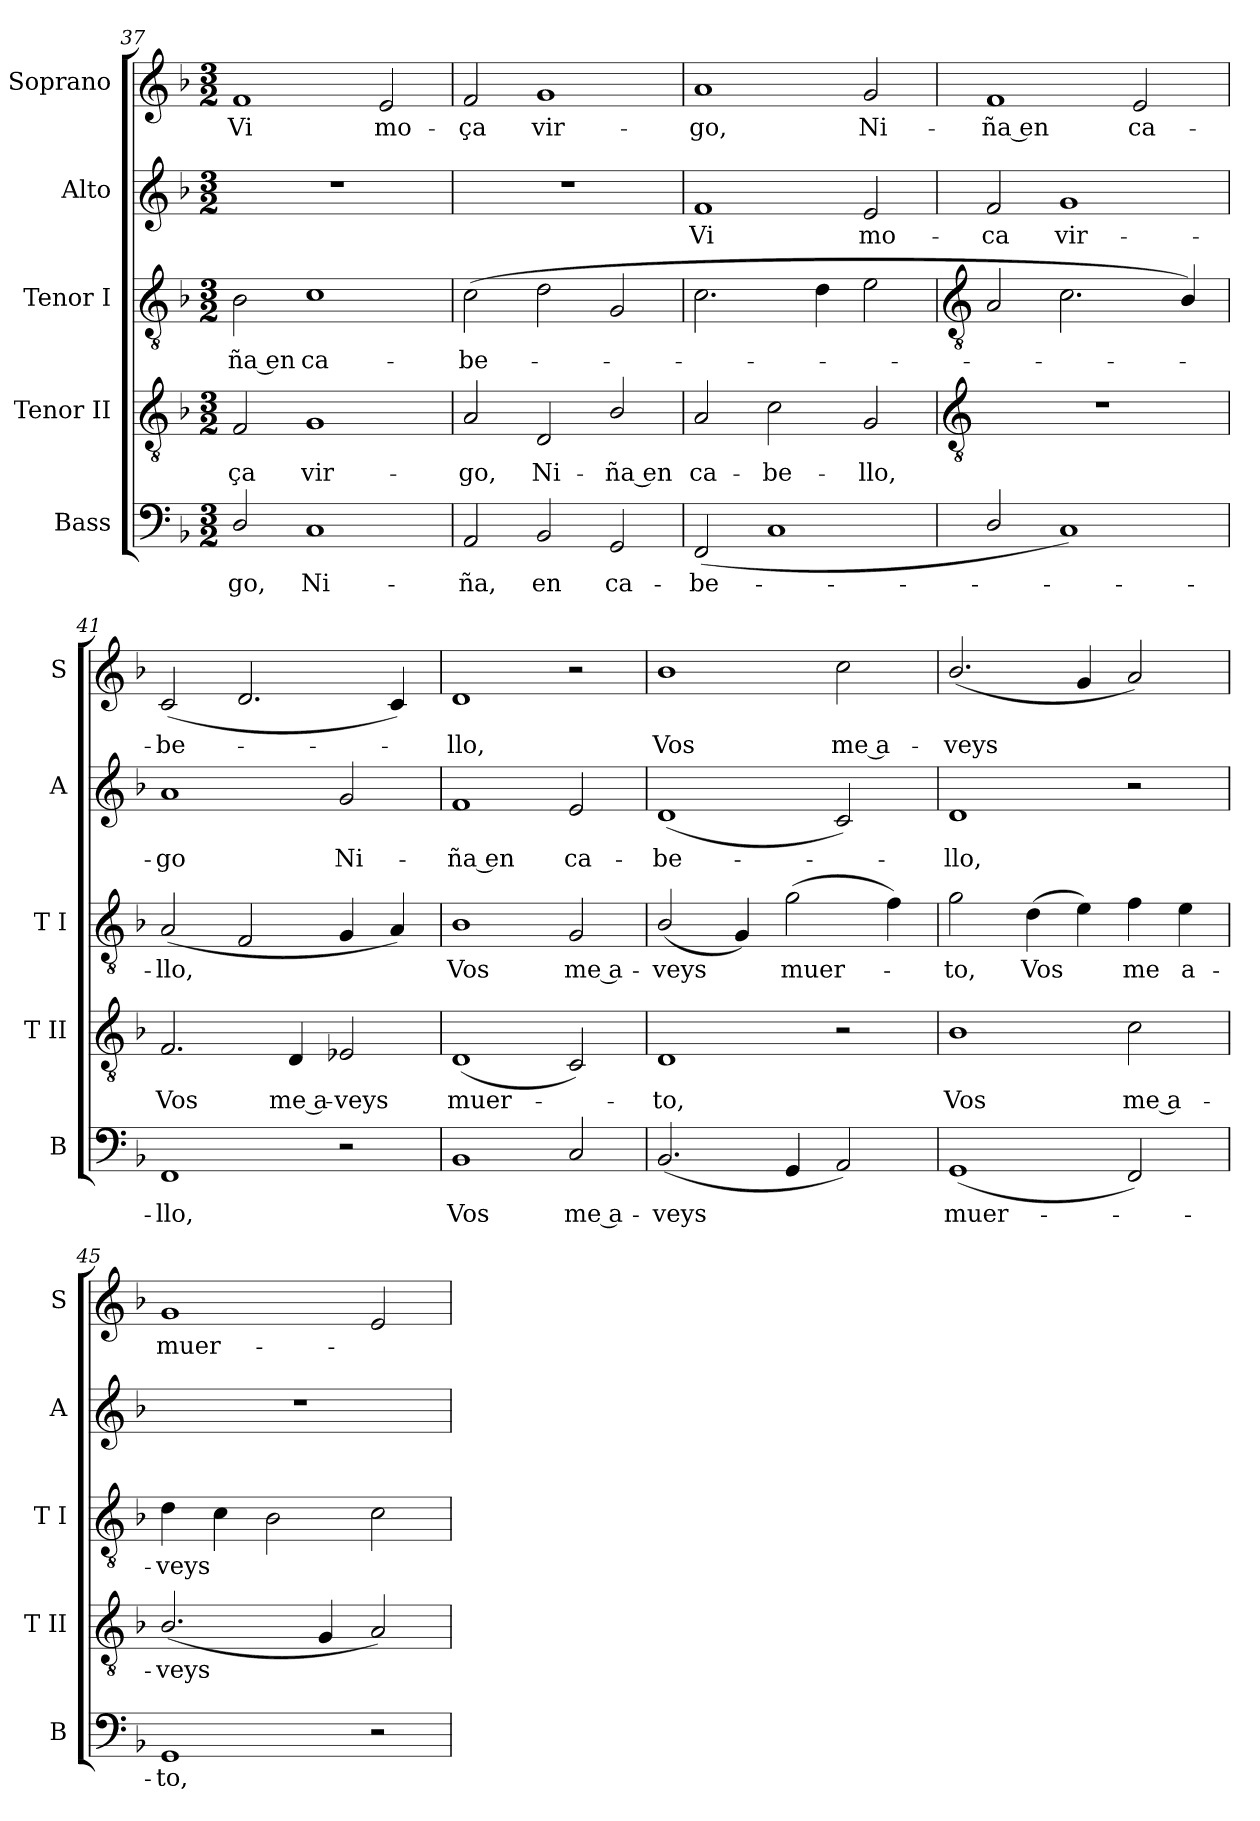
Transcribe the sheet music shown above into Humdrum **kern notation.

**kern	**text	**kern	**text	**kern	**text	**kern	**text	**kern	**text
*part5	*part5	*part4	*part4	*part3	*part3	*part2	*part2	*part1	*part1
*staff5	*staff5	*staff4	*staff4	*staff3	*staff3	*staff2	*staff2	*staff1	*staff1
*I"Bass	*	*I"Tenor II	*	*I"Tenor I	*	*I"Alto	*	*I"Soprano	*
*I'B	*	*I'T II	*	*I'T I	*	*I'A	*	*I'S	*
*clefF4	*	*clefGv2	*	*clefGv2	*	*clefG2	*	*clefG2	*
*k[b-]	*	*k[b-]	*	*k[b-]	*	*k[b-]	*	*k[b-]	*
*F:	*	*F:	*	*F:	*	*F:	*	*F:	*
*M3/2	*	*M3/2	*	*M3/2	*	*M3/2	*	*M3/2	*
=37	=37	=37	=37	=37	=37	=37	=37	=37	=37
!	!LO:LY:b	!	!LO:LY:b	!	!LO:LY:b	!LO:N:vis=1	!	!	!LO:LY:b
2D/	-go,	2F	-ça	2B-	-ña en	1.r	.	1f	Vi
!	!LO:LY:b	!	!LO:LY:b	!	!LO:LY:b	!	!	!	!
1C	Ni-	1G	vir-	1c	ca-	.	.	.	.
!	!	!	!	!	!	!	!	!	!LO:LY:b
.	.	.	.	.	.	.	.	2e	mo-
=38	=38	=38	=38	=38	=38	=38	=38	=38	=38
!	!LO:LY:b	!	!LO:LY:b	!	!LO:LY:b	!LO:N:vis=1	!	!	!LO:LY:b
2AA	-ña,	2A	-go,	(>2c	-be-	1.r	.	2f	-ça
!	!LO:LY:b	!	!LO:LY:b	!	!	!	!	!	!LO:LY:b
2BB-	en	2D	Ni-	2d	.	.	.	1g	vir-
!	!LO:LY:b	!	!LO:LY:b	!	!	!	!	!	!
2GG	ca-	2B-/	-ña en	2G	.	.	.	.	.
=39	=39	=39	=39	=39	=39	=39	=39	=39	=39
!	!LO:LY:b	!	!LO:LY:b	!	!	!	!LO:LY:b	!	!LO:LY:b
(<2FF	-be-	2A	ca-	2.c	.	1f	Vi	1a	-go,
!	!	!	!LO:LY:b	!	!	!	!	!	!
1C	.	2c	-be-	.	.	.	.	.	.
.	.	.	.	4d	.	.	.	.	.
!	!	!	!LO:LY:b	!	!	!	!LO:LY:b	!	!LO:LY:b
.	.	2G	-llo,	2e	.	2e	mo-	2g	Ni-
!!LO:LB:g=z
=40	=40	=40	=40	=40	=40	=40	=40	=40	=40
*	*	*clefGv2	*	*clefGv2	*	*	*	*	*
!	!	!LO:N:vis=1	!	!	!	!	!LO:LY:b	!	!LO:LY:b
2D/	.	1.r	.	2A	.	2f	-ca	1f	-ña en
!	!	!	!	!	!	!	!LO:LY:b	!	!
1C)	.	.	.	2.c	.	1g	vir-	.	.
!	!	!	!	!	!	!	!	!	!LO:LY:b
.	.	.	.	.	.	.	.	2e	ca-
.	.	.	.	4B-/)	.	.	.	.	.
=41	=41	=41	=41	=41	=41	=41	=41	=41	=41
!	!LO:LY:b	!	!LO:LY:b	!	!LO:LY:b	!	!LO:LY:b	!	!LO:LY:b
1FF	llo,	2.F	Vos	(<2A	llo,	1a	-go	(<2c	-be-
.	.	.	.	2F	.	.	.	2.d	.
!	!	!	!LO:LY:b	!	!	!	!	!	!
.	.	4D	me a-	.	.	.	.	.	.
!	!	!	!LO:LY:b	!	!	!	!LO:LY:b	!	!
2r	.	2E-X	-veys	4G	.	2g	Ni-	.	.
.	.	.	.	4A)	.	.	.	4c)	.
=42	=42	=42	=42	=42	=42	=42	=42	=42	=42
!	!LO:LY:b	!	!LO:LY:b	!	!LO:LY:b	!	!LO:LY:b	!	!LO:LY:b
1BB-	Vos	(<1D	muer-	1B-	Vos	1f	-ña en	1d	llo,
!	!LO:LY:b	!	!	!	!LO:LY:b	!	!LO:LY:b	!	!
2C	me a-	2C)	.	2G	me a-	2e	ca-	2r	.
=43	=43	=43	=43	=43	=43	=43	=43	=43	=43
!	!LO:LY:b	!	!LO:LY:b	!	!LO:LY:b	!	!LO:LY:b	!	!LO:LY:b
(<2.BB-	-veys	1D	to,	(<2B-/	-veys	(<1d	-be-	1b-	Vos
.	.	.	.	4G)	.	.	.	.	.
!	!	!	!	!	!LO:LY:b	!	!	!	!
4GG	.	.	.	(>2g	muer-	.	.	.	.
!	!	!	!	!	!	!	!	!	!LO:LY:b
2AA)	.	2r	.	.	.	2c)	.	2cc	me a-
.	.	.	.	4f)	.	.	.	.	.
=44	=44	=44	=44	=44	=44	=44	=44	=44	=44
!	!LO:LY:b	!	!LO:LY:b	!	!LO:LY:b	!	!LO:LY:b	!	!LO:LY:b
(<1GG	muer-	1B-	Vos	2g	to,	1d	llo,	(<2.b-/	-veys
!	!	!	!	!	!LO:LY:b	!	!	!	!
.	.	.	.	(>4d	Vos	.	.	.	.
.	.	.	.	4e)	.	.	.	4g	.
!	!	!	!LO:LY:b	!	!LO:LY:b	!	!	!	!
2FF)	.	2c	me a-	4f	me	2r	.	2a)	.
!	!	!	!	!	!LO:LY:b	!	!	!	!
.	.	.	.	4e	a-	.	.	.	.
=45	=45	=45	=45	=45	=45	=45	=45	=45	=45
!	!LO:LY:b	!	!LO:LY:b	!	!LO:LY:b	!LO:N:vis=1	!	!	!LO:LY:b
1GG	to,	(<2.B-/	-veys	4d	-veys	1.r	.	1g	muer-
.	.	.	.	4c	.	.	.	.	.
.	.	.	.	2B-	.	.	.	.	.
.	.	4G	.	.	.	.	.	.	.
2r	.	2A)	.	2c	.	.	.	2e	.
=	=	=	=	=	=	=	=	=	=
*-	*-	*-	*-	*-	*-	*-	*-	*-	*-
